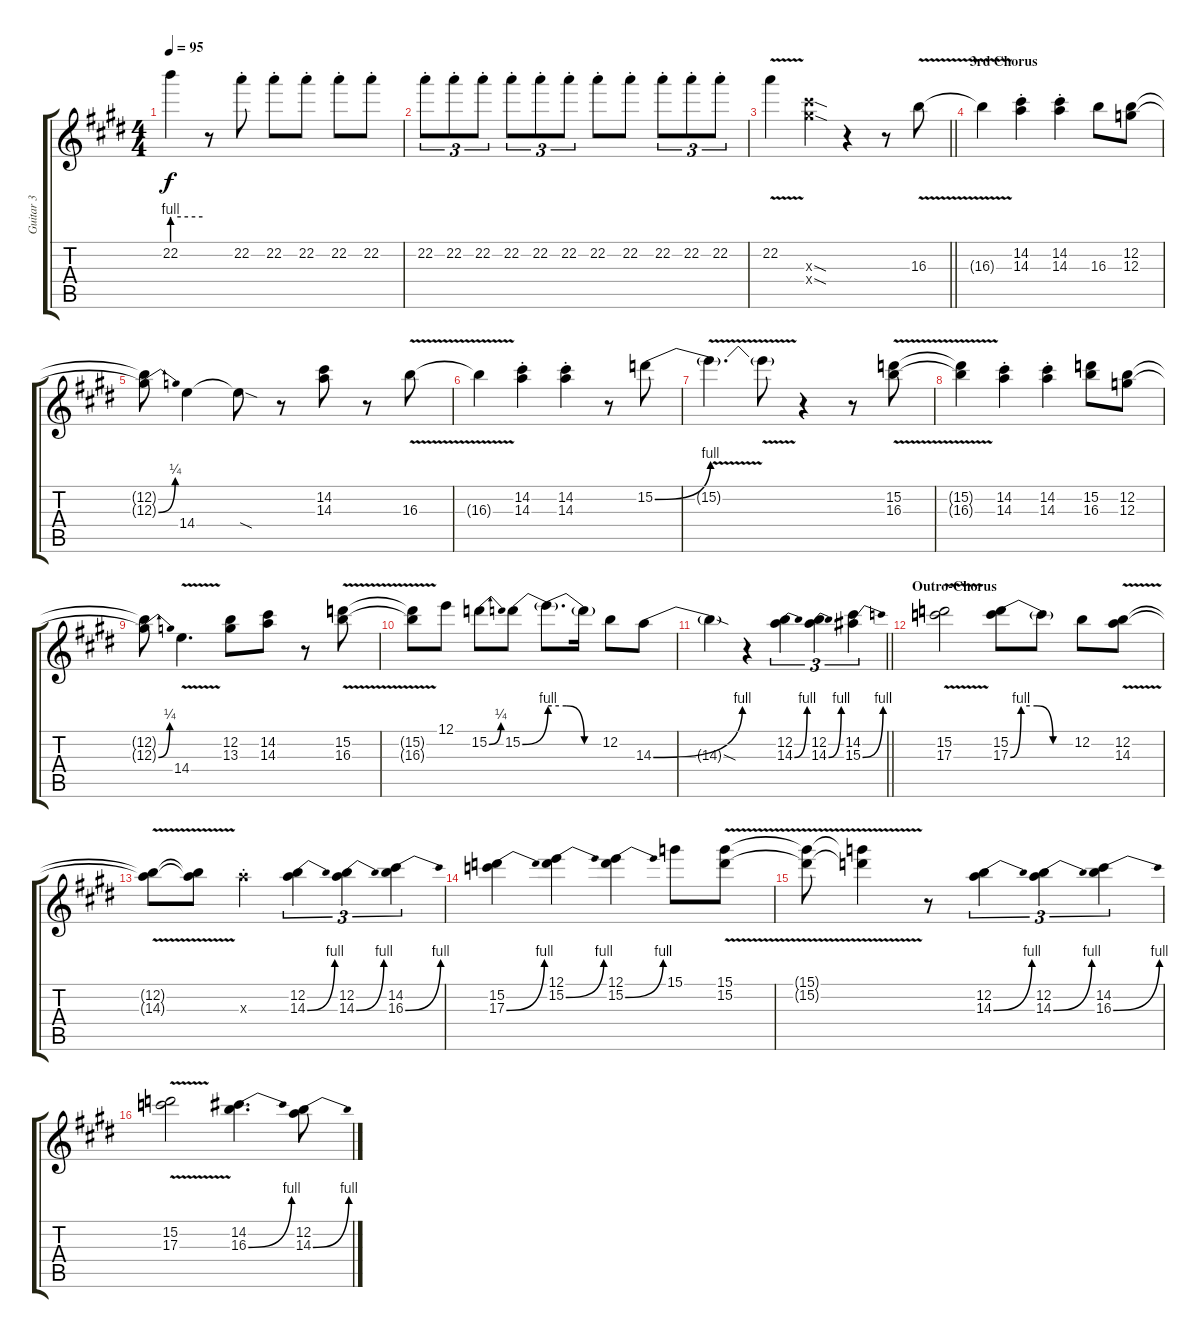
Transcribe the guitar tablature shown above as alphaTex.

\track ("Guitar 3" "Guitar 3") {instrument distortionguitar}
\staff {score tabs}
\tuning (E4 B3 G3 D3 A2 E2) {hide}
\ts (4 4)
\tempo 95
\clef g2
\ks c#minor
22.2{be (hold 0 4 60 4) t}.4{dy f} r.8 22.2{st}.8 22.2{st}.8 22.2{st}.8 22.2{st}.8 22.2{st}.8 |
22.2{st}.8{tu (3 2)} 22.2{st}.8{tu (3 2)} 22.2{st}.8{tu (3 2)} 22.2{st}.8{tu (3 2)} 22.2{st}.8{tu (3 2)} 22.2{st}.8{tu (3 2)} 22.2{st}.8 22.2{st}.8 22.2{st}.8{tu (3 2)} 22.2{st}.8{tu (3 2)} 22.2{st}.8{tu (3 2)} |
\barLineRight lightlight
22.2{v}.4 (18.3{sod x} 18.4{sod x}).4 r.4 r.8 16.3{v}.8 |
\section ("" "3rd Chorus")
16.3{v t}.4 (14.2{st} 14.3{st}).4 (14.2{st} 14.3{st}).4 16.3.8 (12.2 12.3).8 |
(12.2{t} 12.3{be (bend 0 0 60 1) t}).8 14.4.4 14.4{sod t}.8 r.8 (14.2 14.3).8 r.8 16.3{v}.8 |
16.3{v t}.4 (14.2{st} 14.3{st}).4 (14.2{st} 14.3{st}).4 r.8 15.2{be (bend 0 0 60 4)}.8 |
15.2{v t}.4{d} 15.2{v t}.8 r.4 r.8 (15.2{v} 16.3{v}).8 |
(15.2{v t} 16.3{v t}).4 (14.2{st} 14.3{st}).4 (14.2{st} 14.3{st}).4 (15.2 16.3).8 (12.2 12.3).8 |
(12.2{t} 12.3{be (bend 0 0 60 1) t}).8 14.4{v}.4{d} (12.2 13.3).8 (14.2 14.3).8 r.8 (15.2{v} 16.3{v}).8 |
(15.2{v t} 16.3{v t}).8 12.1.8 15.2{be (bend 0 0 60 1)}.8 15.2{be (bend 0 0 60 4)}.8 15.2{be (custom 0 4 20 4 40 0 60 0) t}.8{d} 15.2{t}.16 12.2.8 14.3{be (bend 0 0 60 4)}.8 |
\barLineRight lightlight
14.3{sod t}.4 r.4 (12.2 14.3{be (bend 0 0 60 4)}).4{tu (3 2)} (12.2 14.3{be (bend 0 0 60 4)}).4{tu (3 2)} (14.2 15.3{be (bend 0 0 60 4)}).4{tu (3 2)} |
\section ("" "Outro-Chorus")
(15.2{v} 17.3{v}).2 (15.2 17.3{be (custom 0 0 10 4 25 4 40 0 60 0)}).8 17.3{t}.8 12.2.8 (12.2{v} 14.3{v}).8 |
(12.2{v t} 14.3{v t}).8 (12.2{v t} 14.3{v t}).8 14.3{st x}.4 (12.2 14.3{be (bend 0 0 60 4)}).4{tu (3 2)} (12.2 14.3{be (bend 0 0 60 4)}).4{tu (3 2)} (14.2 16.3{be (bend 0 0 60 4)}).4{tu (3 2)} |
(15.2 17.3{be (bend 0 0 60 4)}).4 (12.1 15.2{be (bend 0 0 60 4)}).4 (12.1 15.2{be (bend 0 0 60 4)}).4 15.1.8 (15.1{v} 15.2{v}).8 |
(15.1{v t} 15.2{v t}).8 (15.1{v t} 15.2{v t}).4 r.8 (12.2 14.3{be (bend 0 0 60 4)}).4{tu (3 2)} (12.2 14.3{be (bend 0 0 60 4)}).4{tu (3 2)} (14.2 16.3{be (bend 0 0 60 4)}).4{tu (3 2)} |
(15.2{v} 17.3{v}).2 (14.2 16.3{be (bend 0 0 60 4)}).4{d} (12.2 14.3{be (bend 0 0 60 4)}).8
